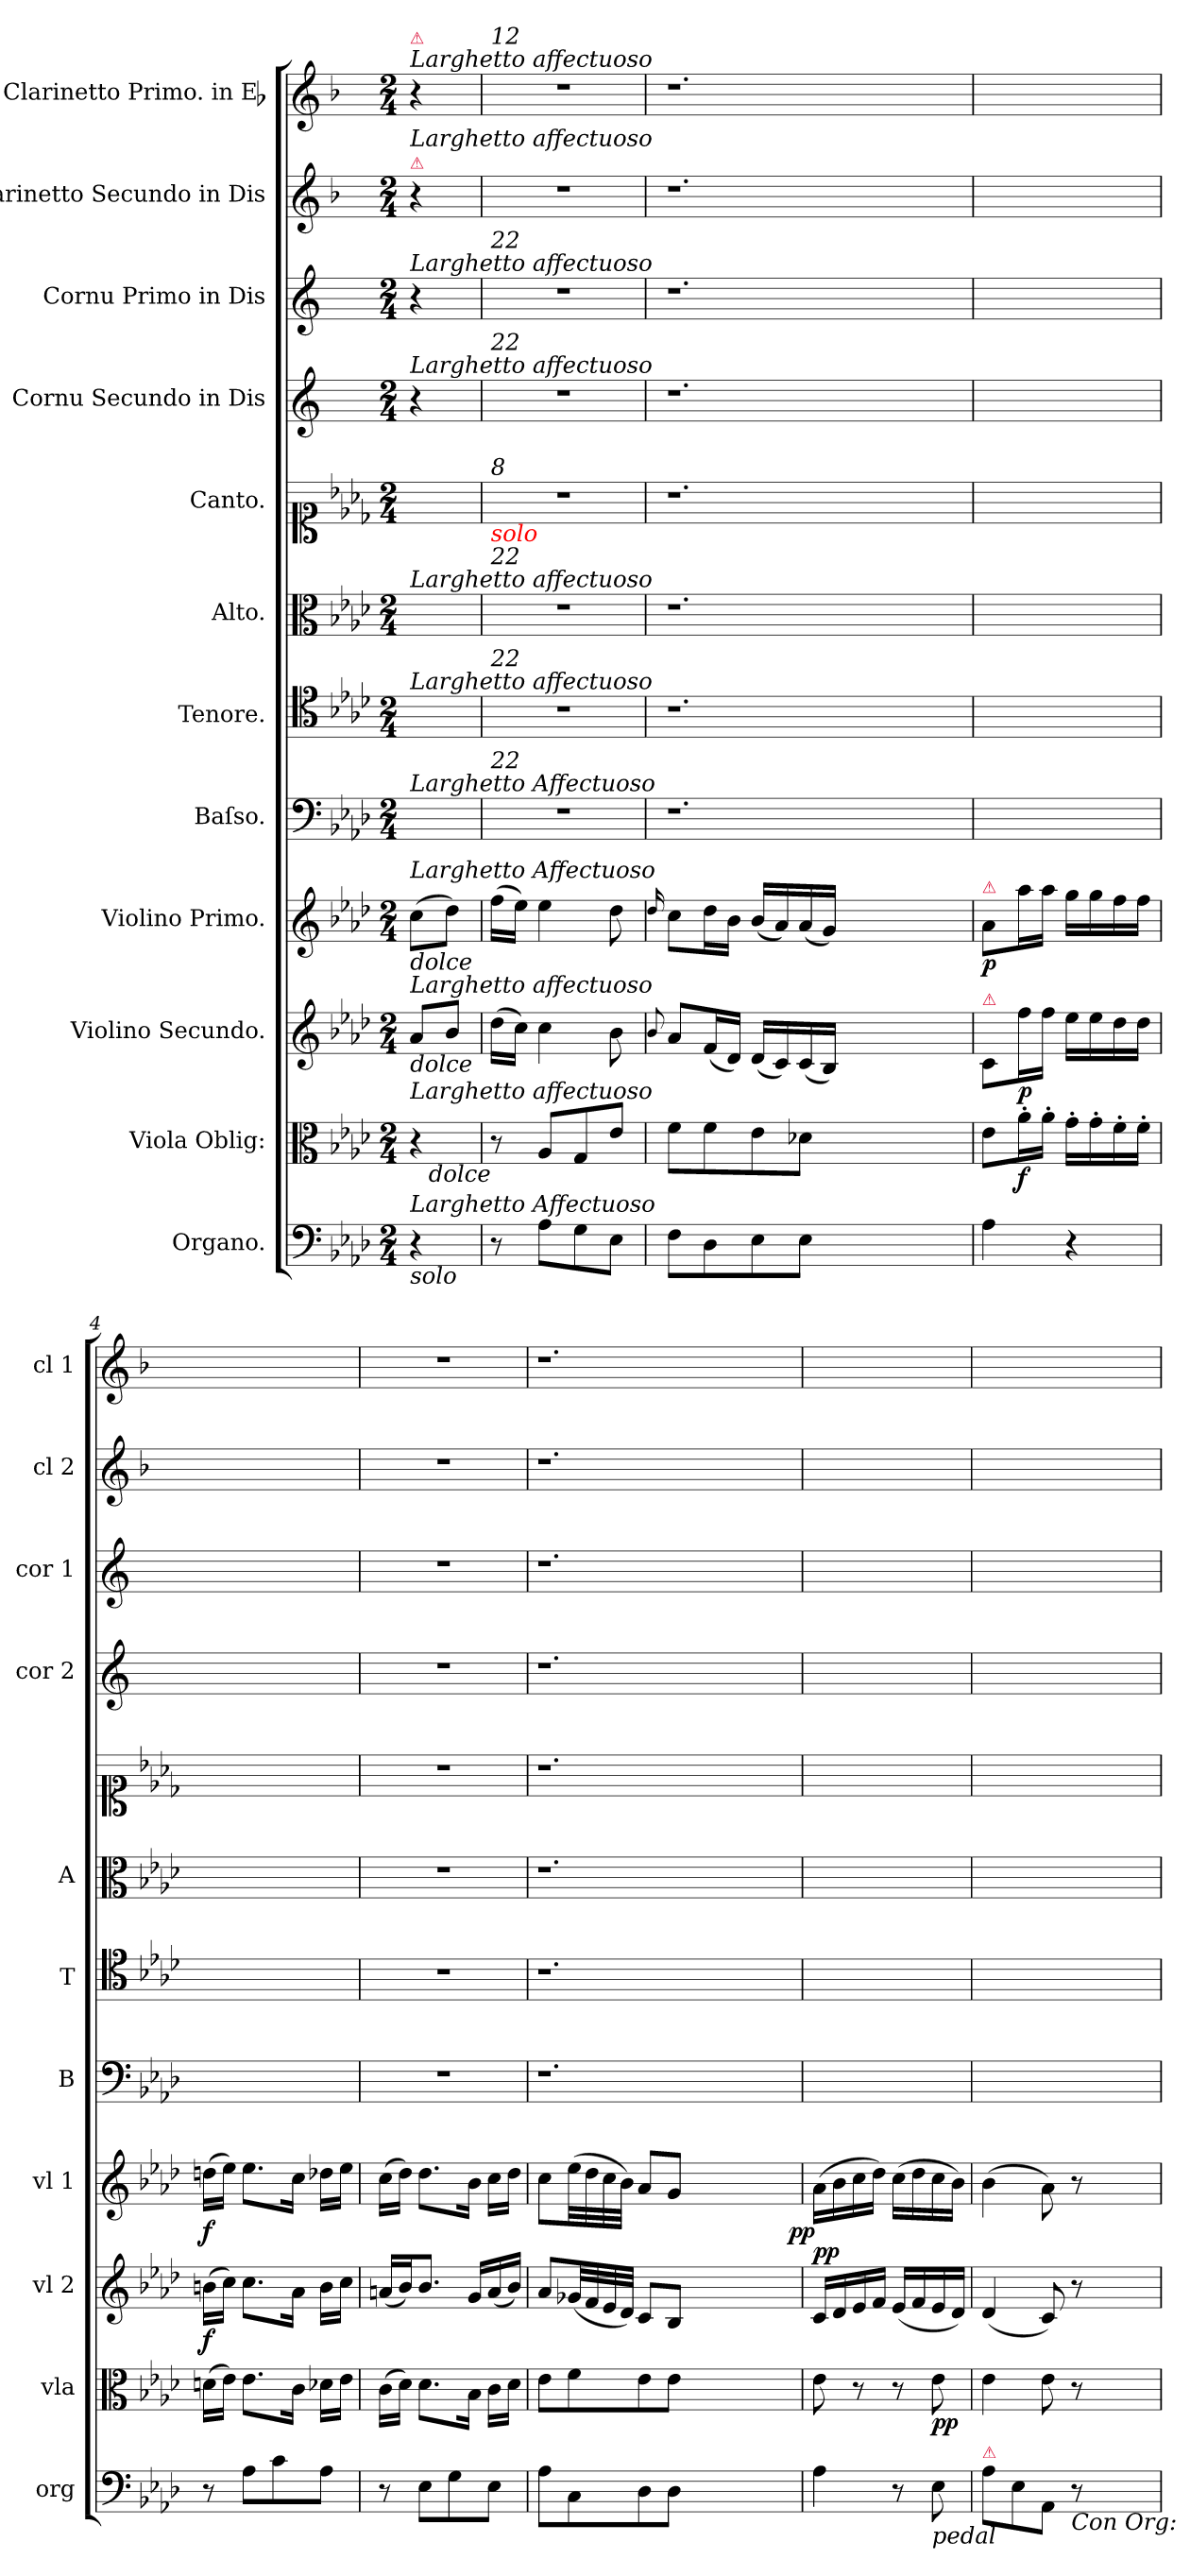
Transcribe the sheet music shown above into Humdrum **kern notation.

**kern	**kern	**dynam	**kern	**dynam	**kern	**dynam	**kern	**kern	**kern	**kern	**kern	**kern	**kern	**kern
*part12	*part11	*part11	*part10	*part10	*part9	*part9	*part8	*part7	*part6	*part5	*part4	*part3	*part2	*part1
*staff12	*staff11	*staff11	*staff10	*staff10	*staff9	*staff9	*staff8	*staff7	*staff6	*staff5	*staff4	*staff3	*staff2	*staff1
*I"Organo.	*I"Viola Oblig:	*	*I"Violino Secundo.	*	*I"Violino Primo.	*	*I"Baſso.	*I"Tenore.	*I"Alto.	*I"Canto.	*I"Cornu Secundo in Dis	*I"Cornu Primo in Dis	*I"Clarinetto Secundo in Dis	*I"Clarinetto Primo. in Eb
*I'org	*I'vla	*	*I'vl 2	*	*I'vl 1	*	*I'B	*I'T	*I'A	*	*I'cor 2	*I'cor 1	*I'cl 2	*I'cl 1
*clefF4	*clefC3	*	*clefG2	*	*clefG2	*	*clefF4	*clefC4	*clefC3	*clefC1	*clefG2	*clefG2	*clefG2	*clefG2
*	*	*	*	*	*	*	*	*	*	*	*ITrd5c9	*ITrd5c9	*ITrd1c2	*ITrd1c2
*k[b-e-a-d-]	*k[b-e-a-d-]	*	*k[b-e-a-d-]	*	*k[b-e-a-d-]	*	*k[b-e-a-d-]	*k[b-e-a-d-]	*k[b-e-a-d-]	*k[b-e-a-d-]	*	*	*k[b-e-a-]	*k[b-e-a-]
*M2/4	*M2/4	*	*M2/4	*	*M2/4	*	*M2/4	*M2/4	*M2/4	*M2/4	*M2/4	*M2/4	*M2/4	*M2/4
=	=	=	=	=	=	=	=	=	=	=	=	=	=	=
!	!	!	!	!	!	!	!	!	!	!	!	!	!	!LO:TX:a:i:t=Larghetto affectuoso
!	!	!	!	!	!	!	!	!	!	!	!	!	!	!LO:TX:a:color=crimson:t=⚠
!	!	!	!	!	!	!	!	!	!	!	!	!	!LO:TX:a:color=crimson:t=⚠	!
!	!	!	!	!	!	!	!	!	!	!	!	!	!LO:TX:a:i:t=Larghetto affectuoso	!
!	!	!	!	!	!	!	!	!	!	!	!	!LO:TX:a:i:t=Larghetto affectuoso	!	!
!	!	!	!	!	!	!	!	!	!	!	!LO:TX:a:i:t=Larghetto affectuoso	!	!	!
!	!	!	!	!	!	!	!	!	!LO:TX:a:i:t=Larghetto affectuoso	!	!	!	!	!
!	!	!	!	!	!	!	!	!LO:TX:a:i:t=Larghetto affectuoso	!	!	!	!	!	!
!	!	!	!	!	!	!	!LO:TX:a:i:t=Larghetto Affectuoso	!	!	!	!	!	!	!
!	!	!	!	!	!LO:TX:b:i:t=dolce	!	!	!	!	!	!	!	!	!
!	!	!	!	!	!LO:TX:a:i:t=Larghetto Affectuoso	!	!	!	!	!	!	!	!	!
!	!	!	!LO:TX:b:i:t=dolce	!	!	!	!	!	!	!	!	!	!	!
!	!	!	!LO:TX:a:i:t=Larghetto affectuoso	!	!	!	!	!	!	!	!	!	!	!
!	!LO:TX:a:i:t=Larghetto affectuoso	!	!	!	!	!	!	!	!	!	!	!	!	!
!LO:TX:b:i:t=solo	!	!	!	!	!	!	!	!	!	!	!	!	!	!
!LO:TX:a:i:t=Larghetto Affectuoso	!	!	!	!	!	!	!	!	!	!	!	!	!	!
4r	4r	.	8a-/L	.	(8cc\L	.	4ryy	4ryy	4ryy	4ryy	4r	4r	4r	4r
.	.	.	8b-/J	.	8dd-\J)	.	.	.	.	.	.	.	.	.
=1	=1	=1	=1	=1	=1	=1	=1	=1	=1	=1	=1	=1	=1	=1
!	!	!	!	!	!	!	!	!	!	!	!	!	!	!LO:TX:a:i:t=12
!	!	!	!	!	!	!	!	!	!	!	!	!LO:TX:a:i:t=22	!	!
!	!	!	!	!	!	!	!	!	!	!	!LO:TX:a:i:t=22	!	!	!
!	!	!	!	!	!	!	!	!	!	!LO:TX:a:i:t=8	!	!	!	!
!	!	!	!	!	!	!	!	!	!	!LO:TX:b:i:color=red:t=solo	!	!	!	!
!	!	!	!	!	!	!	!	!	!LO:TX:a:i:t=22	!	!	!	!	!
!	!	!	!	!	!	!	!	!LO:TX:a:i:t=22	!	!	!	!	!	!
!	!	!	!	!	!	!	!LO:TX:a:i:t=22	!	!	!	!	!	!	!
!	!LO:TX:b:i:rj:t=dolce	!	!	!	!	!	!	!	!	!	!	!	!	!
8r	8r	.	(16dd-\LL	.	(16ff\LL	.	2r	2r	2r	2r	2r	2r	2r	2r
.	.	.	16cc\JJ)	.	16ee-\JJ)	.	.	.	.	.	.	.	.	.
8A-\L	8A-/L	.	4cc\	.	4ee-\	.	.	.	.	.	.	.	.	.
8G\	8G/	.	.	.	.	.	.	.	.	.	.	.	.	.
8E-\J	8e-\J	.	8b-\	.	8dd-\	.	.	.	.	.	.	.	.	.
=2	=2	=2	=2	=2	=2	=2	=2	=2	=2	=2	=2	=2	=2	=2
.	.	.	8qqb-/	.	16qqdd-/	.	.	.	.	.	.	.	.	.
8F\L	8f\L	.	8a-/L	.	8cc\L	.	1.r	1.r	1.r	1.r	1.r	1.r	1.r	1.r
8D-\	8f\	.	(16f/L	.	16dd-\L	.	.	.	.	.	.	.	.	.
.	.	.	16d-/JJ)	.	16b-\JJ	.	.	.	.	.	.	.	.	.
8E-\	8e-\	.	(16d-/LL	.	(16b-/LL	.	.	.	.	.	.	.	.	.
.	.	.	16c/)	.	16a-/)	.	.	.	.	.	.	.	.	.
8E-\J	8d-X\J	.	(16c/	.	(16a-/	.	.	.	.	.	.	.	.	.
.	.	.	16B-/JJ)	.	16g/JJ)	.	.	.	.	.	.	.	.	.
1ryy	1ryy	.	1ryy	.	1ryy	.	.	.	.	.	.	.	.	.
=3	=3	=3	=3	=3	=3	=3	=3	=3	=3	=3	=3	=3	=3	=3
!	!	!	!	!	!LO:TX:a:color=crimson:t=⚠	!	!	!	!	!	!	!	!	!
!	!	!	!LO:TX:a:color=crimson:t=⚠	!	!	!	!	!	!	!	!	!	!	!
4A-\	8e-\L	.	8c/L	.	8a-/L	p	2ryy	2ryy	2ryy	2ryy	2ryy	2ryy	2ryy	2ryy
.	16a-'\L	f	16ff\L	p	16aa-\L	.	.	.	.	.	.	.	.	.
.	16a-'\JJ	.	16ff\JJ	.	16aa-\JJ	.	.	.	.	.	.	.	.	.
4r	16g'\LL	.	16ee-\LL	.	16gg\LL	.	.	.	.	.	.	.	.	.
.	16g'\	.	16ee-\	.	16gg\	.	.	.	.	.	.	.	.	.
.	16f'\	.	16dd-\	.	16ff\	.	.	.	.	.	.	.	.	.
.	16f'\JJ	.	16dd-\JJ	.	16ff\JJ	.	.	.	.	.	.	.	.	.
=4	=4	=4	=4	=4	=4	=4	=4	=4	=4	=4	=4	=4	=4	=4
8r	(16dn\LL	.	(16bn\LL	f	(16ddn\LL	f	2ryy	2ryy	2ryy	2ryy	2ryy	2ryy	2ryy	2ryy
.	16e-\JJ)	.	16cc\JJ)	.	16ee-\JJ)	.	.	.	.	.	.	.	.	.
8A-\L	8.e-\L	.	8.cc\L	.	8.ee-\L	.	.	.	.	.	.	.	.	.
8c\	.	.	.	.	.	.	.	.	.	.	.	.	.	.
.	16c\Jk	.	16a-\Jk	.	16cc\Jk	.	.	.	.	.	.	.	.	.
8A-\J	16d-X\LL	.	16b\LL	.	16dd-X\LL	.	.	.	.	.	.	.	.	.
.	16e-\JJ	.	16cc\JJ	.	16ee-\JJ	.	.	.	.	.	.	.	.	.
=5	=5	=5	=5	=5	=5	=5	=5	=5	=5	=5	=5	=5	=5	=5
8r	(16c\LL	.	(16an/LL	.	(16cc\LL	.	2r	2r	2r	2r	2r	2r	2r	2r
.	16d-\JJ)	.	16b-/J)	.	16dd-\JJ)	.	.	.	.	.	.	.	.	.
8E-\L	8.d-\L	.	8.b-/J	.	8.dd-\L	.	.	.	.	.	.	.	.	.
8G\	.	.	.	.	.	.	.	.	.	.	.	.	.	.
.	16B-\Jk	.	16g/LL	.	16b-\Jk	.	.	.	.	.	.	.	.	.
8E-\J	16c\LL	.	(16a/	.	16cc\LL	.	.	.	.	.	.	.	.	.
.	16d-\JJ	.	16b-/JJ)	.	16dd-\JJ	.	.	.	.	.	.	.	.	.
=6	=6	=6	=6	=6	=6	=6	=6	=6	=6	=6	=6	=6	=6	=6
8A-\L	8e-\L	.	8a-/L	.	8cc\L	.	1.r	1.r	1.r	1.r	1.r	1.r	1.r	1.r
8C\	8f\	.	(32g-X/LL	.	(32ee-\LL	.	.	.	.	.	.	.	.	.
.	.	.	32f/	.	32dd-\	.	.	.	.	.	.	.	.	.
.	.	.	32e-/	.	32cc\	.	.	.	.	.	.	.	.	.
.	.	.	32d-/JJJ)	.	32b-\JJJ)	.	.	.	.	.	.	.	.	.
8D-\	8e-\	.	8c/L	.	8a-/L	.	.	.	.	.	.	.	.	.
8D-\J	8e-\J	.	8B-/J	.	8g/J	.	.	.	.	.	.	.	.	.
1ryy	1ryy	.	1ryy	.	1ryy	.	.	.	.	.	.	.	.	.
=7	=7	=7	=7	=7	=7	=7	=7	=7	=7	=7	=7	=7	=7	=7
!	!	!	!	!LO:DY:a	!	!LO:DY:rj	!	!	!	!	!	!	!	!
4A-\	8e-\	.	16c/LL	pp	(16a-\LL	pp	2ryy	2ryy	2ryy	2ryy	2ryy	2ryy	2ryy	2ryy
.	.	.	16d-/	.	16b-\	.	.	.	.	.	.	.	.	.
.	8r	.	16e-/	.	16cc\	.	.	.	.	.	.	.	.	.
.	.	.	16f/JJ	.	16dd-\JJ)	.	.	.	.	.	.	.	.	.
8r	8r	.	(16e-/LL	.	(16cc\LL	.	.	.	.	.	.	.	.	.
.	.	.	16f/	.	16dd-\	.	.	.	.	.	.	.	.	.
!LO:TX:b:i:t=pedal	!	!	!	!	!	!	!	!	!	!	!	!	!	!
8E-\	8e-\	pp	16e-/	.	16cc\	.	.	.	.	.	.	.	.	.
.	.	.	16d-/JJ)	.	16b-\JJ)	.	.	.	.	.	.	.	.	.
=8	=8	=8	=8	=8	=8	=8	=8	=8	=8	=8	=8	=8	=8	=8
!LO:TX:a:color=crimson:t=⚠	!	!	!	!	!	!	!	!	!	!	!	!	!	!
8A-\L	4e-\	.	(4d-/	.	(4b-\	.	2ryy	2ryy	2ryy	2ryy	2ryy	2ryy	2ryy	2ryy
8E-\	.	.	.	.	.	.	.	.	.	.	.	.	.	.
8AA-/J	8e-\	.	8c/)	.	8a-\)	.	.	.	.	.	.	.	.	.
!LO:TX:b:i:t=Con Org&colon;	!	!	!	!	!	!	!	!	!	!	!	!	!	!
8r	8r	.	8r	.	8r	.	.	.	.	.	.	.	.	.
=	=	=	=	=	=	=	=	=	=	=	=	=	=	=
*-	*-	*-	*-	*-	*-	*-	*-	*-	*-	*-	*-	*-	*-	*-
